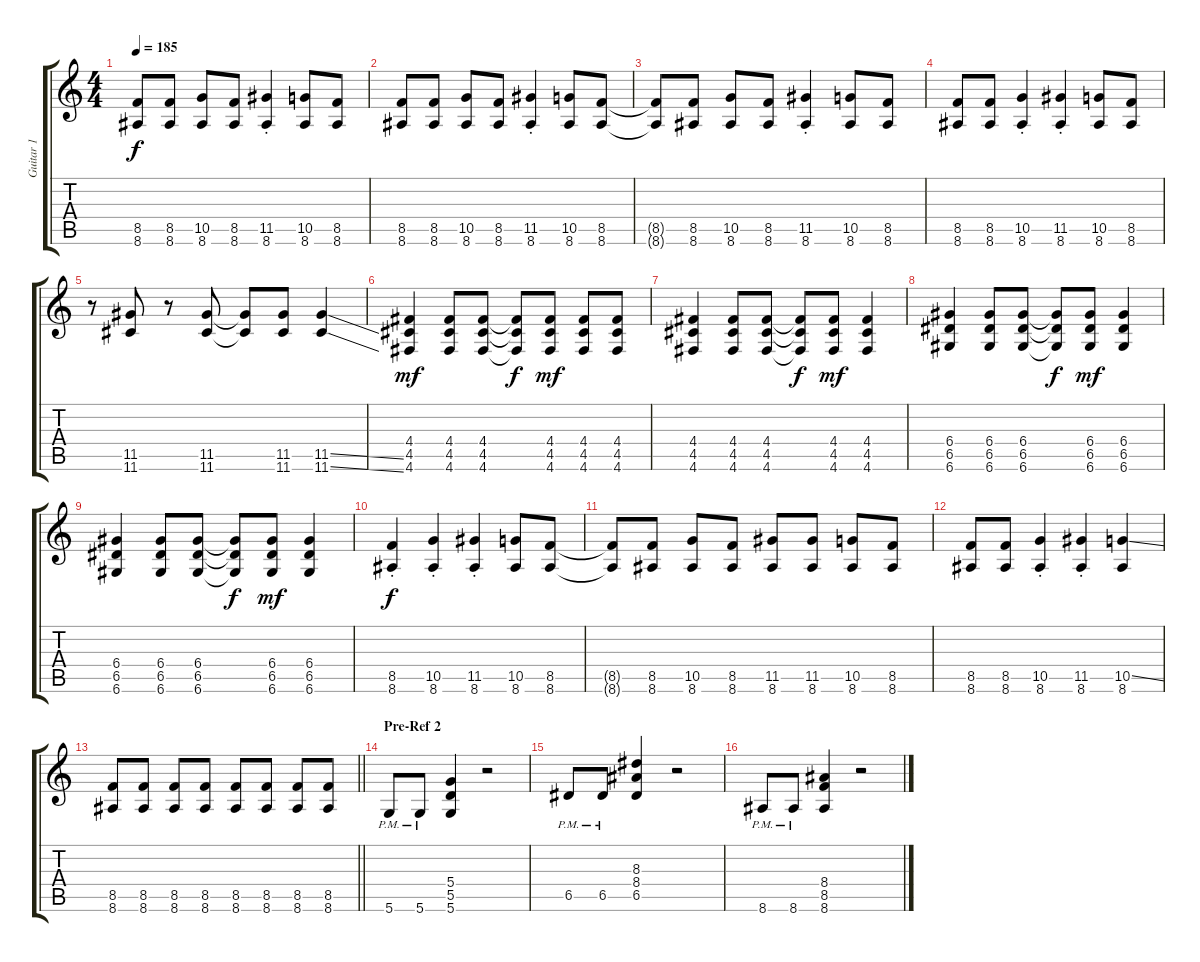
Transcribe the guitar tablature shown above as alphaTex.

\track ("Guitar 1" "Guitar 1") {instrument overdrivenguitar}
\staff {score tabs}
\tuning (E4 B3 G3 D3 A2 D2) {hide}
\ts (4 4)
\tempo 185
\clef g2
\ks c
(8.5{t} 8.6{t}).8{dy f} (8.5 8.6).8 (10.5 8.6).8 (8.5 8.6).8 (11.5{st} 8.6).4 (10.5 8.6).8 (8.5 8.6).8 |
(8.5 8.6).8 (8.5 8.6).8 (10.5 8.6).8 (8.5 8.6).8 (11.5{st} 8.6).4 (10.5 8.6).8 (8.5 8.6).8 |
(8.5{t} 8.6{t}).8 (8.5 8.6).8 (10.5 8.6).8 (8.5 8.6).8 (11.5{st} 8.6).4 (10.5 8.6).8 (8.5 8.6).8 |
(8.5 8.6).8 (8.5 8.6).8 (10.5{st} 8.6).4 (11.5{st} 8.6).4 (10.5 8.6).8 (8.5 8.6).8 |
r.8 (11.5 11.6).8 r.8 (11.5 11.6).8 (11.5{t} 11.6{t}).8 (11.5 11.6).8 (11.5{ss} 11.6{ss}).4 |
(4.4 4.5 4.6).4{dy mf} (4.4 4.5 4.6).8 (4.4 4.5 4.6).8 (4.4{t} 4.5{t} 4.6{t}).8{dy f} (4.4 4.5 4.6).8{dy mf} (4.4 4.5 4.6).8 (4.4 4.5 4.6).8 |
(4.4 4.5 4.6).4 (4.4 4.5 4.6).8 (4.4 4.5 4.6).8 (4.4{t} 4.5{t} 4.6{t}).8{dy f} (4.4 4.5 4.6).8{dy mf} (4.4 4.5 4.6).4 |
(6.4 6.5 6.6).4 (6.4 6.5 6.6).8 (6.4 6.5 6.6).8 (6.4{t} 6.5{t} 6.6{t}).8{dy f} (6.4 6.5 6.6).8{dy mf} (6.4 6.5 6.6).4 |
(6.4 6.5 6.6).4 (6.4 6.5 6.6).8 (6.4 6.5 6.6).8 (6.4{t} 6.5{t} 6.6{t}).8{dy f} (6.4 6.5 6.6).8{dy mf} (6.4 6.5 6.6).4 |
(8.5{st} 8.6).4{dy f} (10.5{st} 8.6).4 (11.5{st} 8.6).4 (10.5 8.6).8 (8.5 8.6).8 |
(8.5{t} 8.6{t}).8 (8.5 8.6).8 (10.5 8.6).8 (8.5 8.6).8 (11.5 8.6).8 (11.5 8.6).8 (10.5 8.6).8 (8.5 8.6).8 |
(8.5 8.6).8 (8.5 8.6).8 (10.5{st} 8.6).4 (11.5{st} 8.6).4 (10.5{ss} 8.6).4 |
\barLineRight lightlight
(8.5 8.6).8 (8.5 8.6).8 (8.5 8.6).8 (8.5 8.6).8 (8.5 8.6).8 (8.5 8.6).8 (8.5 8.6).8 (8.5 8.6).8 |
\section ("" "Pre-Ref 2")
5.6{pm}.8 5.6{pm}.8 (5.4 5.5 5.6).4 r.2 |
6.5{pm}.8 6.5{pm}.8 (8.3 8.4 6.5).4 r.2 |
8.6{pm}.8 8.6{pm}.8 (8.4 8.5 8.6).4 r.2
